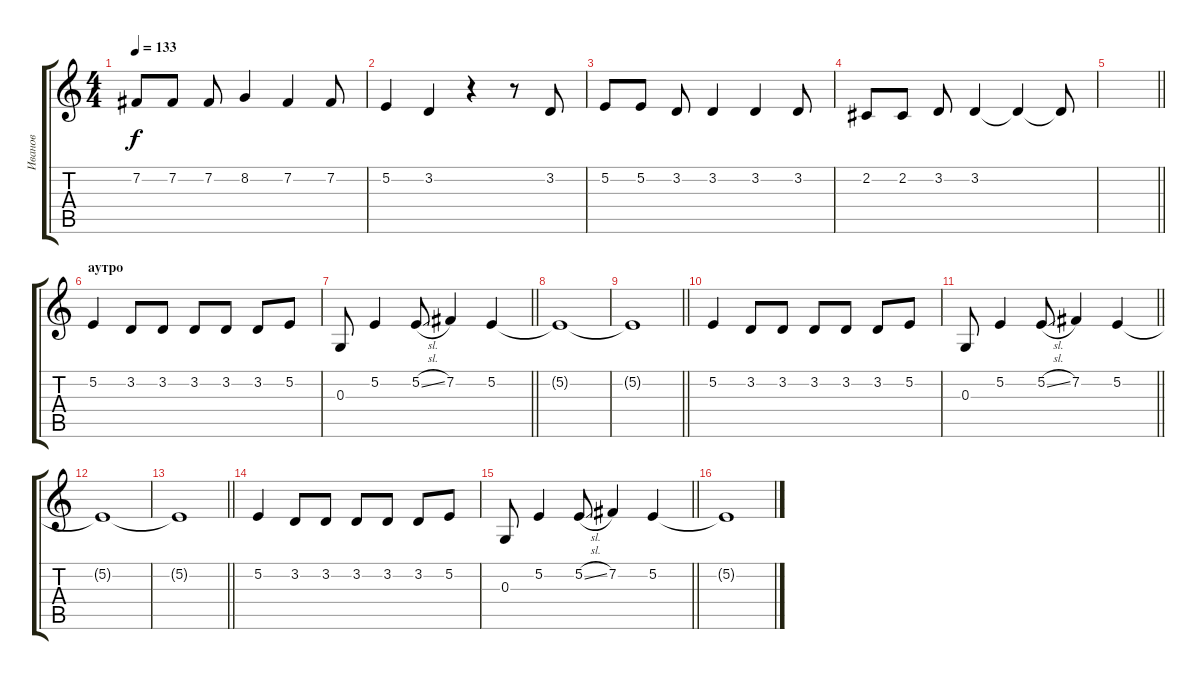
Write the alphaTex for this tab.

\track ("Иванов" "Иванов") {instrument tenorsax}
\staff {score tabs}
\tuning (E4 B3 G3 D3 A2 E2) {hide}
\ts (4 4)
\tempo 133
\clef g2
\ks c
7.2.8{dy f} 7.2.8 7.2.8 8.2.4 7.2.4 7.2.8 |
5.2.4 3.2.4 r.4 r.8 3.2.8 |
5.2.8 5.2.8 3.2.8 3.2.4 3.2.4 3.2.8 |
2.2.8 2.2.8 3.2.8 3.2.4 3.2{t}.4 3.2{t}.8 |
\barLineRight lightlight
|
\section ("" "аутро")
5.2.4 3.2.8 3.2.8 3.2.8 3.2.8 3.2.8 5.2.8 |
\barLineRight lightlight
0.3.8 5.2.4 5.2{sl}.8 7.2.4 5.2.4{volume 7} |
5.2{t}.1 |
\barLineRight lightlight
5.2{t}.1 |
5.2.4{volume 15} 3.2.8 3.2.8 3.2.8 3.2.8 3.2.8 5.2.8 |
\barLineRight lightlight
0.3.8 5.2.4 5.2{sl}.8 7.2.4 5.2.4{volume 7} |
5.2{t}.1 |
\barLineRight lightlight
5.2{t}.1 |
5.2.4{volume 15} 3.2.8 3.2.8 3.2.8 3.2.8 3.2.8 5.2.8 |
\barLineRight lightlight
0.3.8 5.2.4 5.2{sl}.8 7.2.4 5.2.4{volume 7} |
5.2{t}.1
